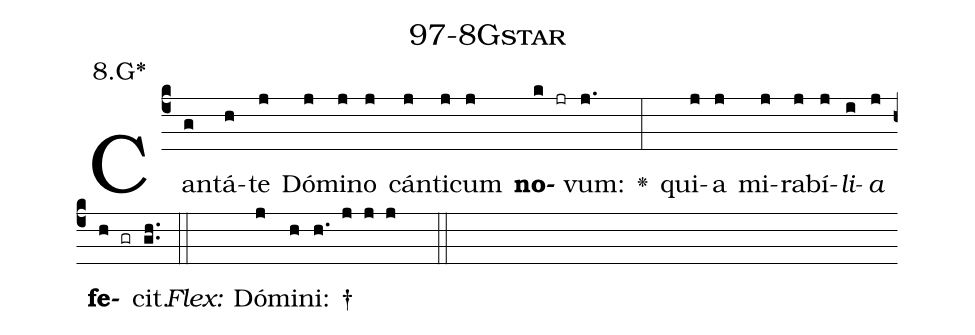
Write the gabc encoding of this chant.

name: 97-8Gstar;
annotation: 8.G*;
%%
(c4)Can(g)tá(h)te(j) Dó(j)mi(j)no(j) cán(j)ti(j)cum(j) <b>no</b>(k jr)vum:(j.) <v>\greheightstar</v>(:) qui(j)a(j) mi(j)ra(j)bí(j)<i>li</i>(i)<i>a</i>(j) <b>fe</b>(h gr)cit.(gh..) (::)
<i>Flex:</i>()  Dó(j)mi(h)ni: †(h. j j j  ::)

%E(j) u(j) o(i) u(j) a(h) e.(gh..) (::)
